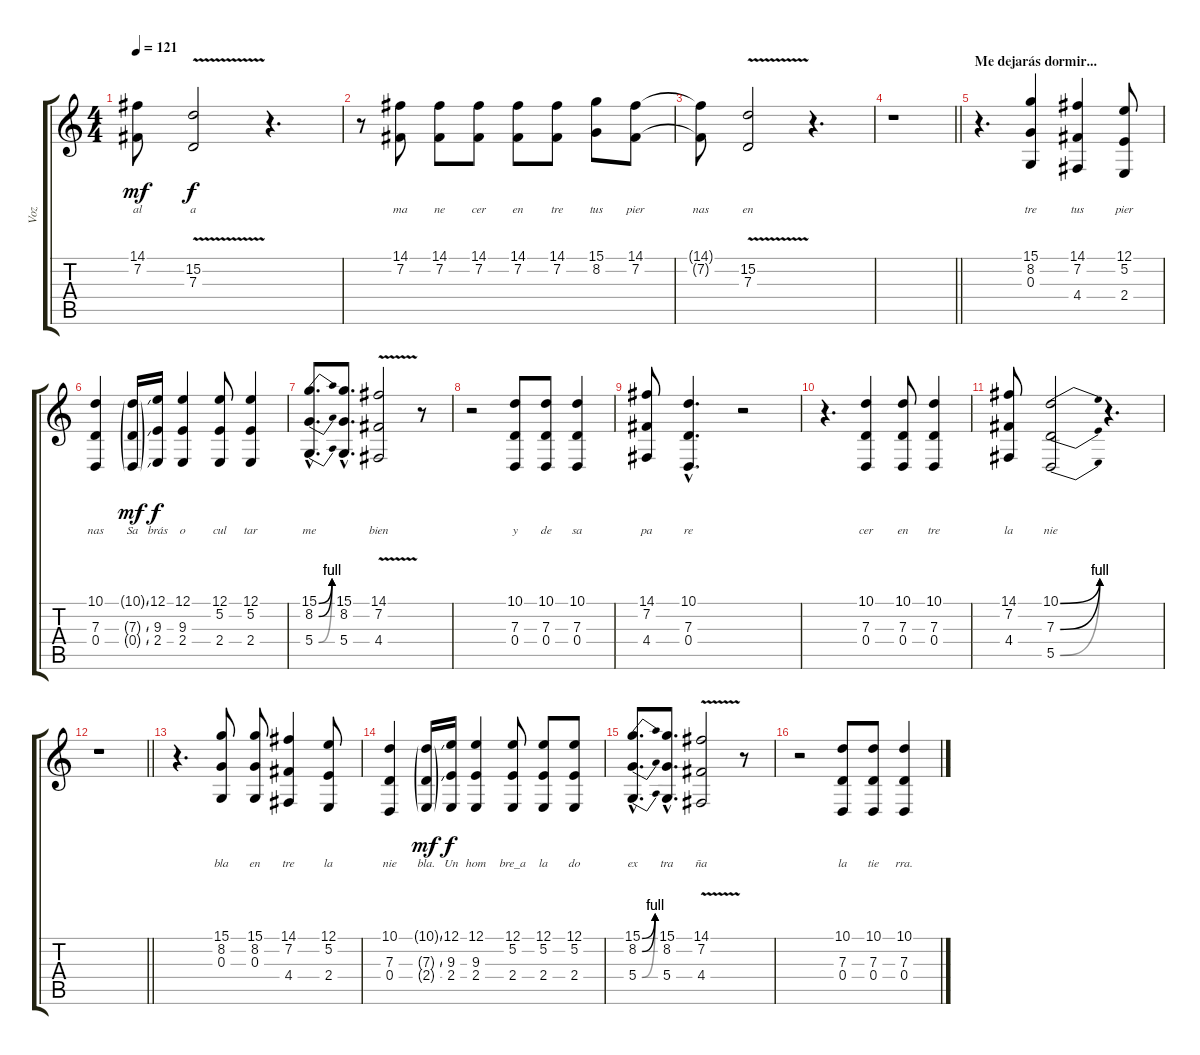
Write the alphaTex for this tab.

\track ("Voz" "Voz") {instrument drawbarorgan}
\staff {score tabs}
\tuning (E4 B3 G3 D3 A2 E2) {hide}
\ts (4 4)
\tempo 121
\clef g2
\ks c
(14.1 7.2).8{lyrics (0 "al") lyrics (1 "") lyrics (2 "") lyrics (3 "") lyrics (4 "") dy mf} (15.2{v} 7.3{v}).2{lyrics (0 "a") lyrics (1 "") lyrics (2 "") lyrics (3 "") lyrics (4 "") dy f} r.4{d} |
r.8 (14.1 7.2).8{lyrics (0 "ma") lyrics (1 "") lyrics (2 "") lyrics (3 "") lyrics (4 "")} (14.1 7.2).8{lyrics (0 "ne") lyrics (1 "") lyrics (2 "") lyrics (3 "") lyrics (4 "")} (14.1 7.2).8{lyrics (0 "cer") lyrics (1 "") lyrics (2 "") lyrics (3 "") lyrics (4 "")} (14.1 7.2).8{lyrics (0 "en") lyrics (1 "") lyrics (2 "") lyrics (3 "") lyrics (4 "")} (14.1 7.2).8{lyrics (0 "tre") lyrics (1 "") lyrics (2 "") lyrics (3 "") lyrics (4 "")} (15.1 8.2).8{lyrics (0 "tus") lyrics (1 "") lyrics (2 "") lyrics (3 "") lyrics (4 "")} (14.1 7.2).8{lyrics (0 "pier") lyrics (1 "") lyrics (2 "") lyrics (3 "") lyrics (4 "")} |
(14.1{t} 7.2{t}).8{lyrics (0 "nas") lyrics (1 "") lyrics (2 "") lyrics (3 "") lyrics (4 "")} (15.2{v} 7.3{v}).2{lyrics (0 "en") lyrics (1 "") lyrics (2 "") lyrics (3 "") lyrics (4 "")} r.4{d} |
\barLineRight lightlight
r.1 |
\section ("" "Me dejarás dormir...")
r.4{d volume 11} (15.1 8.2 0.3).4{lyrics (0 "tre") lyrics (1 "") lyrics (2 "") lyrics (3 "") lyrics (4 "")} (14.1 7.2 4.4).4{lyrics (0 "tus") lyrics (1 "") lyrics (2 "") lyrics (3 "") lyrics (4 "")} (12.1 5.2 2.4).8{lyrics (0 "pier") lyrics (1 "") lyrics (2 "") lyrics (3 "") lyrics (4 "")} |
(10.1 7.3 0.4).4{lyrics (0 "nas") lyrics (1 "") lyrics (2 "") lyrics (3 "") lyrics (4 "")} (10.1{ss g} 7.3{ss g} 0.4{ss g}).16{lyrics (0 "Sa") lyrics (1 "") lyrics (2 "") lyrics (3 "") lyrics (4 "") dy mf} (12.1 9.3 2.4).16{lyrics (0 "brás") lyrics (1 "") lyrics (2 "") lyrics (3 "") lyrics (4 "") dy f} (12.1 9.3 2.4).4{lyrics (0 "o") lyrics (1 "") lyrics (2 "") lyrics (3 "") lyrics (4 "")} (12.1 5.2 2.4).8{lyrics (0 "cul") lyrics (1 "") lyrics (2 "") lyrics (3 "") lyrics (4 "")} (12.1 5.2 2.4).4{lyrics (0 "tar") lyrics (1 "") lyrics (2 "") lyrics (3 "") lyrics (4 "")} |
(15.1{be (bend 0 0 60 4) hac} 8.2{be (bend 0 0 60 4) hac} 5.4{be (bend 0 0 60 4) hac}).8{d lyrics (0 "me") lyrics (1 "") lyrics (2 "") lyrics (3 "") lyrics (4 "")} (15.1{hac} 8.2{hac} 5.4{hac}).8{d lyrics (0 "") lyrics (1 "") lyrics (2 "") lyrics (3 "") lyrics (4 "")} (14.1{v} 7.2{v} 4.4{v}).2{lyrics (0 "bien") lyrics (1 "") lyrics (2 "") lyrics (3 "") lyrics (4 "")} r.8 |
r.2 (10.1 7.3 0.4).8{lyrics (0 "y") lyrics (1 "") lyrics (2 "") lyrics (3 "") lyrics (4 "")} (10.1 7.3 0.4).8{lyrics (0 "de") lyrics (1 "") lyrics (2 "") lyrics (3 "") lyrics (4 "")} (10.1 7.3 0.4).4{lyrics (0 "sa") lyrics (1 "") lyrics (2 "") lyrics (3 "") lyrics (4 "")} |
(14.1 7.2 4.4).8{lyrics (0 "pa") lyrics (1 "") lyrics (2 "") lyrics (3 "") lyrics (4 "")} (10.1{hac} 7.3{hac} 0.4{hac}).4{d lyrics (0 "re") lyrics (1 "") lyrics (2 "") lyrics (3 "") lyrics (4 "")} r.2 |
r.4{d} (10.1 7.3 0.4).4{lyrics (0 "cer") lyrics (1 "") lyrics (2 "") lyrics (3 "") lyrics (4 "")} (10.1 7.3 0.4).8{lyrics (0 "en") lyrics (1 "") lyrics (2 "") lyrics (3 "") lyrics (4 "")} (10.1 7.3 0.4).4{lyrics (0 "tre") lyrics (1 "") lyrics (2 "") lyrics (3 "") lyrics (4 "")} |
(14.1 7.2 4.4).8{lyrics (0 "la") lyrics (1 "") lyrics (2 "") lyrics (3 "") lyrics (4 "")} (10.1{be (bend 0 0 60 4)} 7.3{be (bend 0 0 60 4)} 5.5{be (bend 0 0 60 4)}).2{lyrics (0 "nie") lyrics (1 "") lyrics (2 "") lyrics (3 "") lyrics (4 "")} r.4{d} |
\barLineRight lightlight
r.1 |
r.4{d} (15.1 8.2 0.3).8{lyrics (0 "bla") lyrics (1 "") lyrics (2 "") lyrics (3 "") lyrics (4 "")} (15.1 8.2 0.3).8{lyrics (0 "en") lyrics (1 "") lyrics (2 "") lyrics (3 "") lyrics (4 "")} (14.1 7.2 4.4).4{lyrics (0 "tre") lyrics (1 "") lyrics (2 "") lyrics (3 "") lyrics (4 "")} (12.1 5.2 2.4).8{lyrics (0 "la") lyrics (1 "") lyrics (2 "") lyrics (3 "") lyrics (4 "")} |
(10.1 7.3 0.4).4{lyrics (0 "nie") lyrics (1 "") lyrics (2 "") lyrics (3 "") lyrics (4 "")} (10.1{ss g} 7.3{ss g} 2.4{g}).16{lyrics (0 "bla.") lyrics (1 "") lyrics (2 "") lyrics (3 "") lyrics (4 "") dy mf} (12.1 9.3 2.4).16{lyrics (0 "Un") lyrics (1 "") lyrics (2 "") lyrics (3 "") lyrics (4 "") dy f} (12.1 9.3 2.4).4{lyrics (0 "hom") lyrics (1 "") lyrics (2 "") lyrics (3 "") lyrics (4 "")} (12.1 5.2 2.4).8{lyrics (0 "bre_a") lyrics (1 "") lyrics (2 "") lyrics (3 "") lyrics (4 "")} (12.1 5.2 2.4).8{lyrics (0 "la") lyrics (1 "") lyrics (2 "") lyrics (3 "") lyrics (4 "")} (12.1 5.2 2.4).8{lyrics (0 "do") lyrics (1 "") lyrics (2 "") lyrics (3 "") lyrics (4 "")} |
(15.1{be (bend 0 0 60 4) hac} 8.2{be (bend 0 0 60 4) hac} 5.4{be (bend 0 0 60 4) hac}).8{d lyrics (0 "ex") lyrics (1 "") lyrics (2 "") lyrics (3 "") lyrics (4 "")} (15.1{hac} 8.2{hac} 5.4{hac}).8{d lyrics (0 "tra") lyrics (1 "") lyrics (2 "") lyrics (3 "") lyrics (4 "")} (14.1{v} 7.2{v} 4.4{v}).2{lyrics (0 "ña") lyrics (1 "") lyrics (2 "") lyrics (3 "") lyrics (4 "")} r.8 |
r.2 (10.1 7.3 0.4).8{lyrics (0 "la") lyrics (1 "") lyrics (2 "") lyrics (3 "") lyrics (4 "")} (10.1 7.3 0.4).8{lyrics (0 "tie") lyrics (1 "") lyrics (2 "") lyrics (3 "") lyrics (4 "")} (10.1 7.3 0.4).4{lyrics (0 "rra.") lyrics (1 "") lyrics (2 "") lyrics (3 "") lyrics (4 "")}
